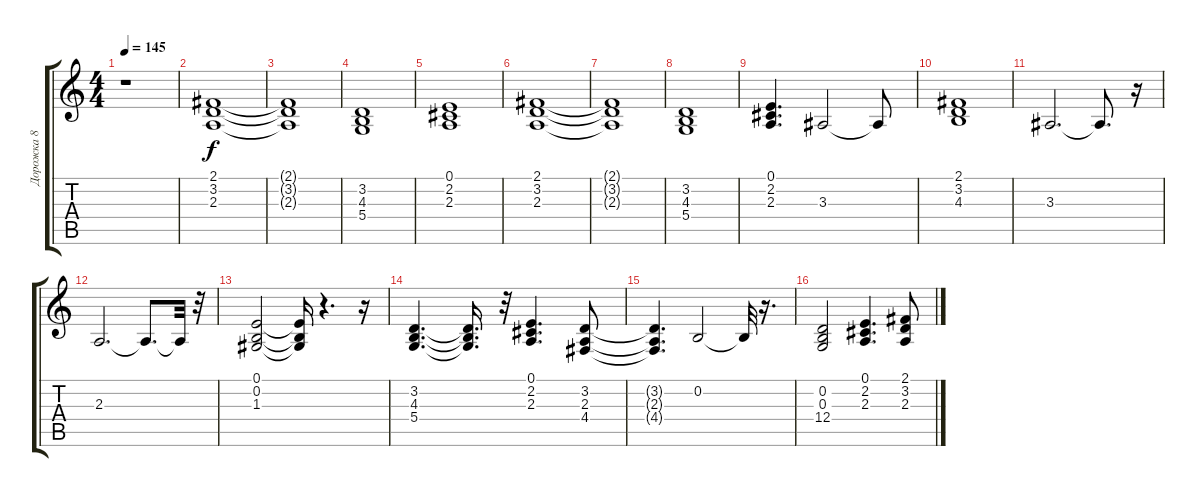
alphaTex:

\track ("Дорожка 8" "Дорожка 8") {instrument synthstrings1}
\staff {score tabs}
\tuning (E4 B3 G3 D3 A2 E2) {hide}
\ts (4 4)
\tempo 145
\clef g2
\ks c
r.1{dy f} |
(2.1 3.2 2.3).1 |
(2.1{t} 3.2{t} 2.3{t}).1 |
(3.2 4.3 5.4).1 |
(0.1 2.2 2.3).1 |
(2.1 3.2 2.3).1 |
(2.1{t} 3.2{t} 2.3{t}).1 |
(3.2 4.3 5.4).1 |
(0.1 2.2 2.3).4{d} 3.3.2 3.3{t}.8 |
(2.1 3.2 4.3).1 |
3.3.2{d} 3.3{t}.8{d} r.16 |
2.3.2{d} 2.3{t}.8{d} 2.3{t}.32 r.32 |
(0.1 0.2 1.3).2 (0.1{t} 0.2{t} 1.3{t}).16 r.4{d} r.16 |
(3.2 4.3 5.4).4{d} (3.2{t} 4.3{t} 5.4{t}).16{d} r.32 (0.1 2.2 2.3).4{d} (3.2 2.3 4.4).8 |
(3.2{t} 2.3{t} 4.4{t}).4{d} 0.2.2 0.2{t}.32 r.16{d} |
(0.2 0.3 12.4).2 (0.1 2.2 2.3).4{d} (2.1 3.2 2.3).8
